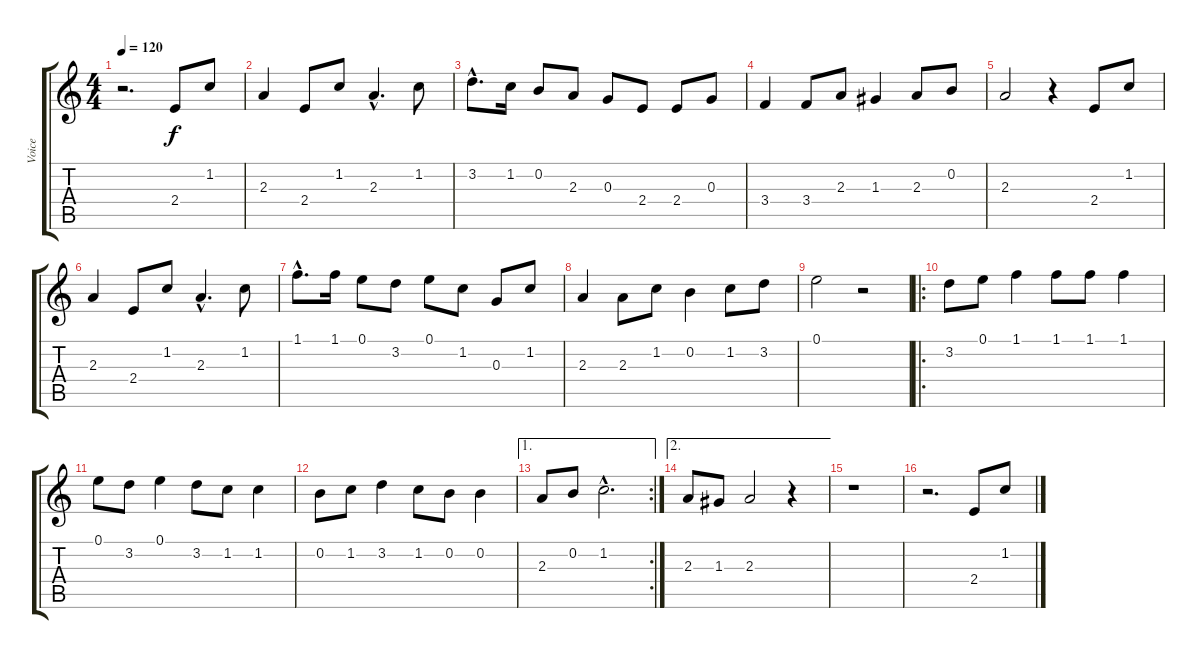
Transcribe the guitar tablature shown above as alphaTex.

\track ("Voice" "Voice") {instrument acousticguitarnylon}
\staff {score tabs}
\tuning (E4 B3 G3 D3 A2 E2) {hide}
\ts (4 4)
\tempo 120
\clef g2
\ks c
r.2{d dy f instrument acousticguitarnylon} 2.4.8 1.2.8 |
2.3.4 2.4.8 1.2.8 2.3{hac}.4{d} 1.2.8 |
3.2{hac}.8{d} 1.2.16 0.2.8 2.3.8 0.3.8 2.4.8 2.4.8 0.3.8 |
3.4.4 3.4.8 2.3.8 1.3.4 2.3.8 0.2.8 |
2.3.2 r.4 2.4.8 1.2.8 |
2.3.4 2.4.8 1.2.8 2.3{hac}.4{d} 1.2.8 |
1.1{hac}.8{d} 1.1.16 0.1.8 3.2.8 0.1.8 1.2.8 0.3.8 1.2.8 |
2.3.4 2.3.8 1.2.8 0.2.4 1.2.8 3.2.8 |
0.1.2 r.2 |
\ro
3.2.8 0.1.8 1.1.4 1.1.8 1.1.8 1.1.4 |
0.1.8 3.2.8 0.1.4 3.2.8 1.2.8 1.2.4 |
0.2.8 1.2.8 3.2.4 1.2.8 0.2.8 0.2.4 |
\ae 1
\rc 2
2.3.8 0.2.8 1.2{hac}.2{d} |
\ae 2
2.3.8 1.3.8 2.3.2 r.4 |
r.1 |
r.2{d} 2.4.8 1.2.8
